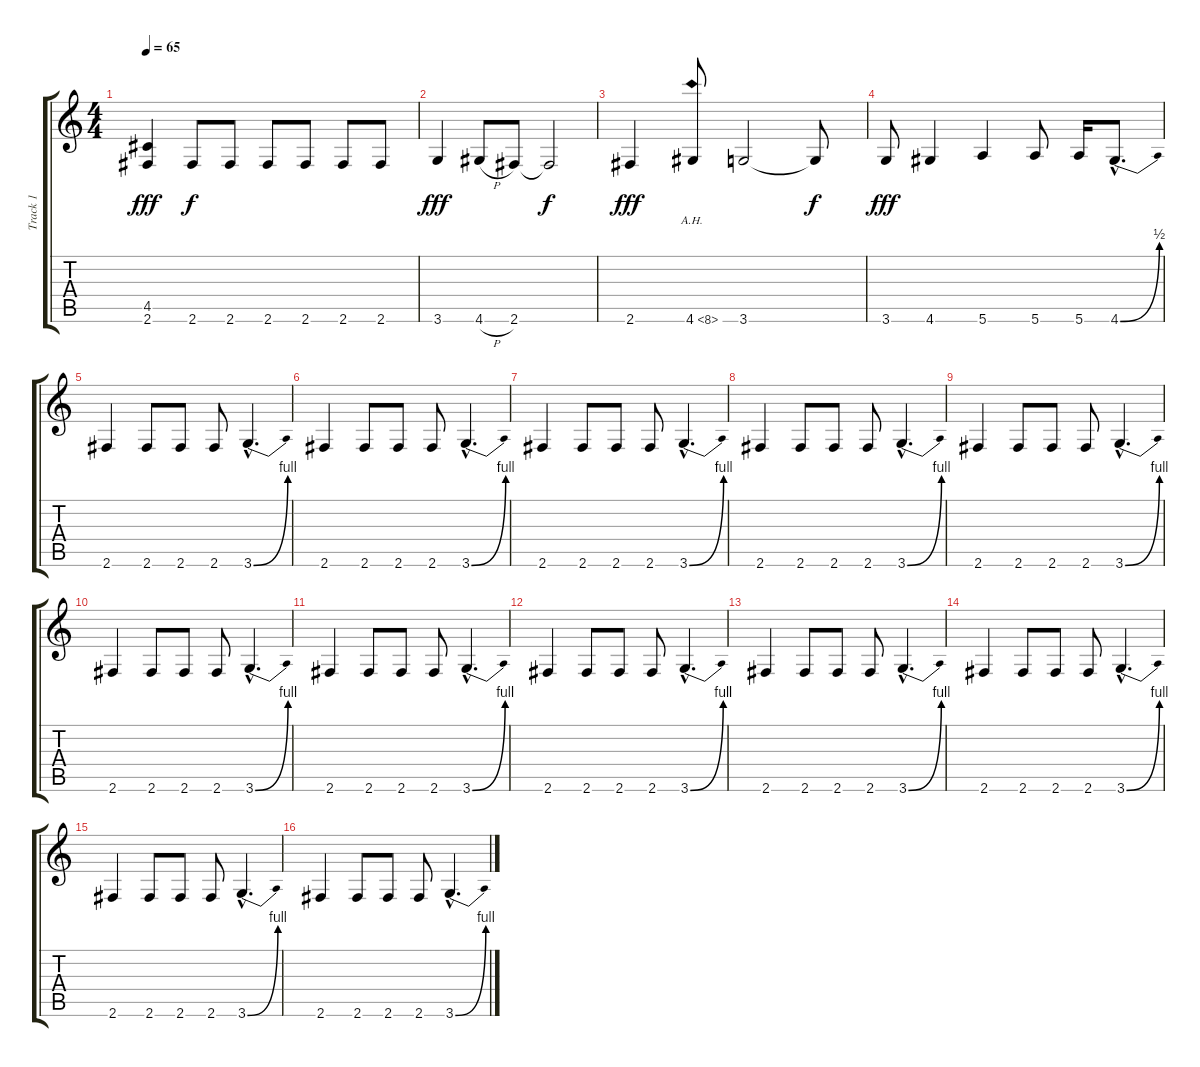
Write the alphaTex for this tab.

\track ("Track 1" "Track 1") {instrument distortionguitar}
\staff {score tabs}
\tuning (E4 B3 G3 D3 A2 E2) {hide}
\ts (4 4)
\tempo 65
\clef g2
\ks c
(4.5 2.6).4{dy fff} 2.6.8{dy f} 2.6.8 2.6.8 2.6.8 2.6.8 2.6.8 |
3.6.4{dy fff} 4.6{h}.8 2.6.8 2.6{t}.2{dy f} |
2.6.4{dy fff} 4.6{ah 4}.8 3.6.2 3.6{t}.8{dy f} |
3.6.8{dy fff} 4.6.4 5.6.4 5.6.8 5.6.16 4.6{be (bend 0 0 60 2) hac}.8{d} |
2.6.4 2.6.8 2.6.8 2.6.8 3.6{be (bend 0 0 60 4) hac}.4{d} |
2.6.4 2.6.8 2.6.8 2.6.8 3.6{be (bend 0 0 60 4) hac}.4{d} |
2.6.4 2.6.8 2.6.8 2.6.8 3.6{be (bend 0 0 60 4) hac}.4{d} |
2.6.4 2.6.8 2.6.8 2.6.8 3.6{be (bend 0 0 60 4) hac}.4{d} |
2.6.4 2.6.8 2.6.8 2.6.8 3.6{be (bend 0 0 60 4) hac}.4{d} |
2.6.4 2.6.8 2.6.8 2.6.8 3.6{be (bend 0 0 60 4) hac}.4{d} |
2.6.4 2.6.8 2.6.8 2.6.8 3.6{be (bend 0 0 60 4) hac}.4{d} |
2.6.4 2.6.8 2.6.8 2.6.8 3.6{be (bend 0 0 60 4) hac}.4{d} |
2.6.4 2.6.8 2.6.8 2.6.8 3.6{be (bend 0 0 60 4) hac}.4{d} |
2.6.4 2.6.8 2.6.8 2.6.8 3.6{be (bend 0 0 60 4) hac}.4{d} |
2.6.4 2.6.8 2.6.8 2.6.8 3.6{be (bend 0 0 60 4) hac}.4{d} |
2.6.4 2.6.8 2.6.8 2.6.8 3.6{be (bend 0 0 60 4) hac}.4{d}
